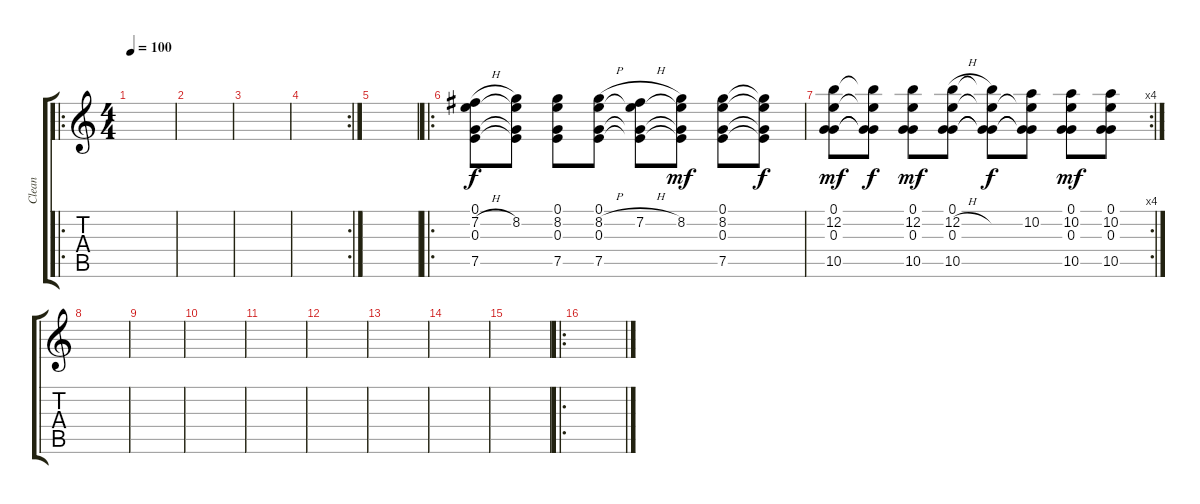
\track ("Clean" "Clean") {instrument electricguitarclean}
\staff {score tabs}
\tuning (E4 B3 G3 D3 A2 E2) {hide}
\ro
\ts (4 4)
\tempo 100
\clef g2
\ks c
|
|
|
\rc 2
|
|
\ro
(0.1 7.2{h} 0.3 7.5).8 (0.1{t} 8.2 0.3{t} 7.5{t}).8 (0.1 8.2 0.3 7.5).8 (0.1 8.2{h} 0.3 7.5).8 (0.1{t} 7.2{h} 0.3{t} 7.5{t}).8{dy f} (0.1{t} 8.2 0.3{t} 7.5{t}).8{dy mf} (0.1 8.2 0.3 7.5).8 (0.1{t} 8.2{t} 0.3{t} 7.5{t}).8{dy f} |
\rc 4
(0.1 12.2 0.3 10.5).8{dy mf} (0.1{t} 12.2{t} 0.3{t} 10.5{t}).8{dy f} (0.1 12.2 0.3 10.5).8{dy mf} (0.1 12.2{h} 0.3 10.5).8 (0.1{t} 12.2{t} 0.3{t} 10.5{t}).8{dy f} (0.1{t} 10.2 0.3{t} 10.5{t}).8 (0.1 10.2 0.3 10.5).8{dy mf} (0.1 10.2 0.3 10.5).8 |
|
|
|
|
|
|
|
|
\ro
